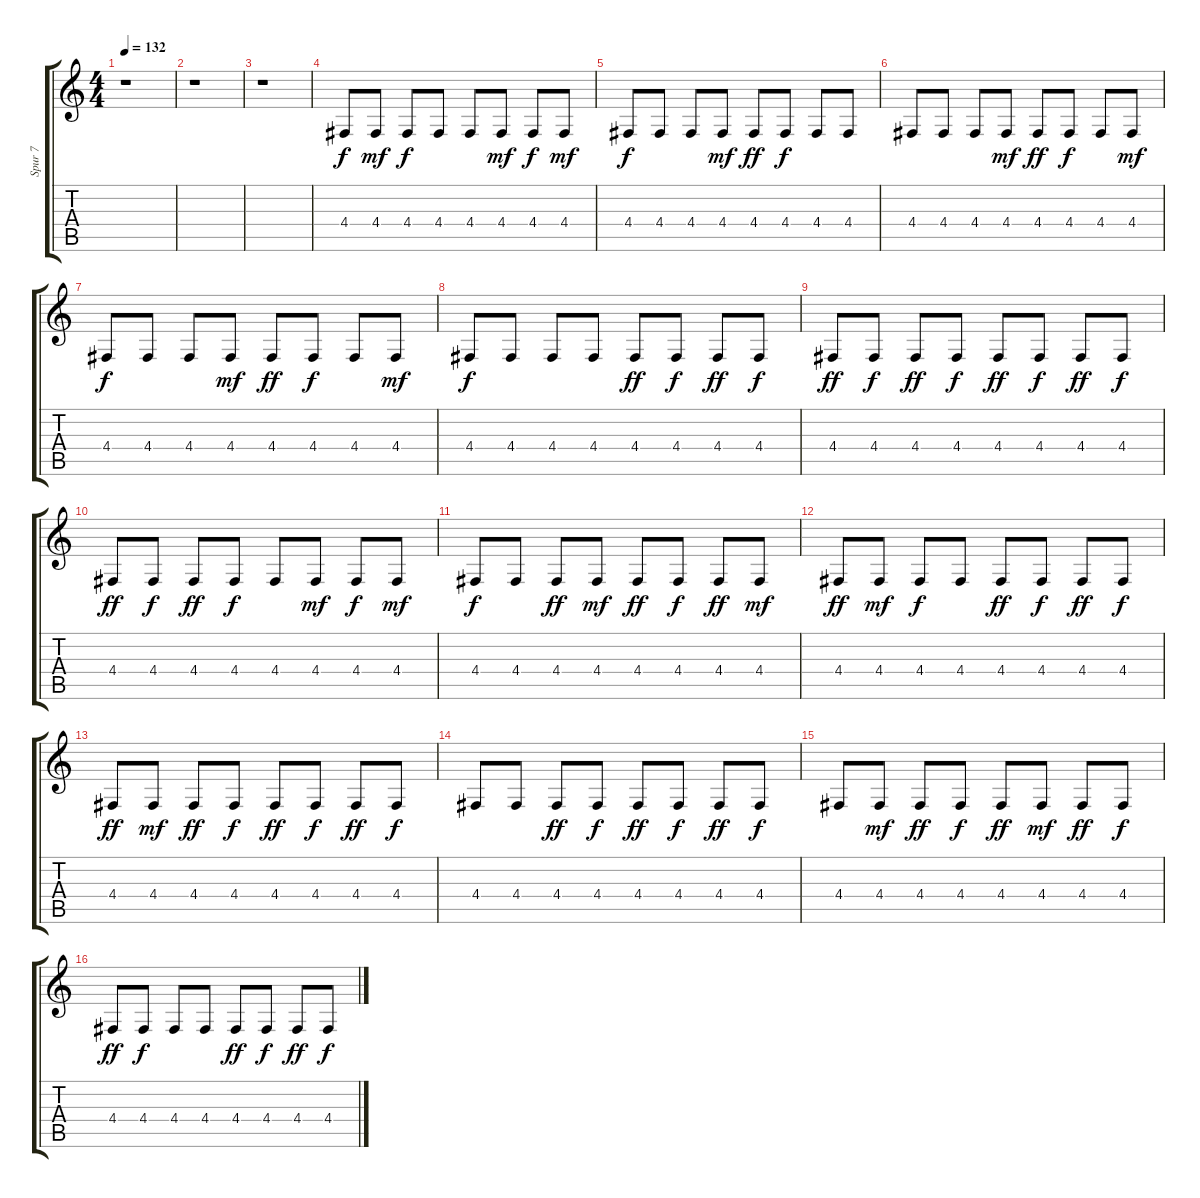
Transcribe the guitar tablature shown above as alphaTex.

\track ("Spur 7" "Spur 7") {instrument celesta}
\staff {score tabs}
\tuning (E4 B3 G3 D3 A2 E2) {hide}
\ts (4 4)
\tempo 132
\clef g2
\ks c
r.1{dy f} |
r.1 |
r.1 |
4.4.8 4.4.8{dy mf} 4.4.8{dy f} 4.4.8 4.4.8 4.4.8{dy mf} 4.4.8{dy f} 4.4.8{dy mf} |
4.4.8{dy f} 4.4.8 4.4.8 4.4.8{dy mf} 4.4.8{dy ff} 4.4.8{dy f} 4.4.8 4.4.8 |
4.4.8 4.4.8 4.4.8 4.4.8{dy mf} 4.4.8{dy ff} 4.4.8{dy f} 4.4.8 4.4.8{dy mf} |
4.4.8{dy f} 4.4.8 4.4.8 4.4.8{dy mf} 4.4.8{dy ff} 4.4.8{dy f} 4.4.8 4.4.8{dy mf} |
4.4.8{dy f} 4.4.8 4.4.8 4.4.8 4.4.8{dy ff} 4.4.8{dy f} 4.4.8{dy ff} 4.4.8{dy f} |
4.4.8{dy ff} 4.4.8{dy f} 4.4.8{dy ff} 4.4.8{dy f} 4.4.8{dy ff} 4.4.8{dy f} 4.4.8{dy ff} 4.4.8{dy f} |
4.4.8{dy ff} 4.4.8{dy f} 4.4.8{dy ff} 4.4.8{dy f} 4.4.8 4.4.8{dy mf} 4.4.8{dy f} 4.4.8{dy mf} |
4.4.8{dy f} 4.4.8 4.4.8{dy ff} 4.4.8{dy mf} 4.4.8{dy ff} 4.4.8{dy f} 4.4.8{dy ff} 4.4.8{dy mf} |
4.4.8{dy ff} 4.4.8{dy mf} 4.4.8{dy f} 4.4.8 4.4.8{dy ff} 4.4.8{dy f} 4.4.8{dy ff} 4.4.8{dy f} |
4.4.8{dy ff} 4.4.8{dy mf} 4.4.8{dy ff} 4.4.8{dy f} 4.4.8{dy ff} 4.4.8{dy f} 4.4.8{dy ff} 4.4.8{dy f} |
4.4.8 4.4.8 4.4.8{dy ff} 4.4.8{dy f} 4.4.8{dy ff} 4.4.8{dy f} 4.4.8{dy ff} 4.4.8{dy f} |
4.4.8 4.4.8{dy mf} 4.4.8{dy ff} 4.4.8{dy f} 4.4.8{dy ff} 4.4.8{dy mf} 4.4.8{dy ff} 4.4.8{dy f} |
4.4.8{dy ff} 4.4.8{dy f} 4.4.8 4.4.8 4.4.8{dy ff} 4.4.8{dy f} 4.4.8{dy ff} 4.4.8{dy f}
